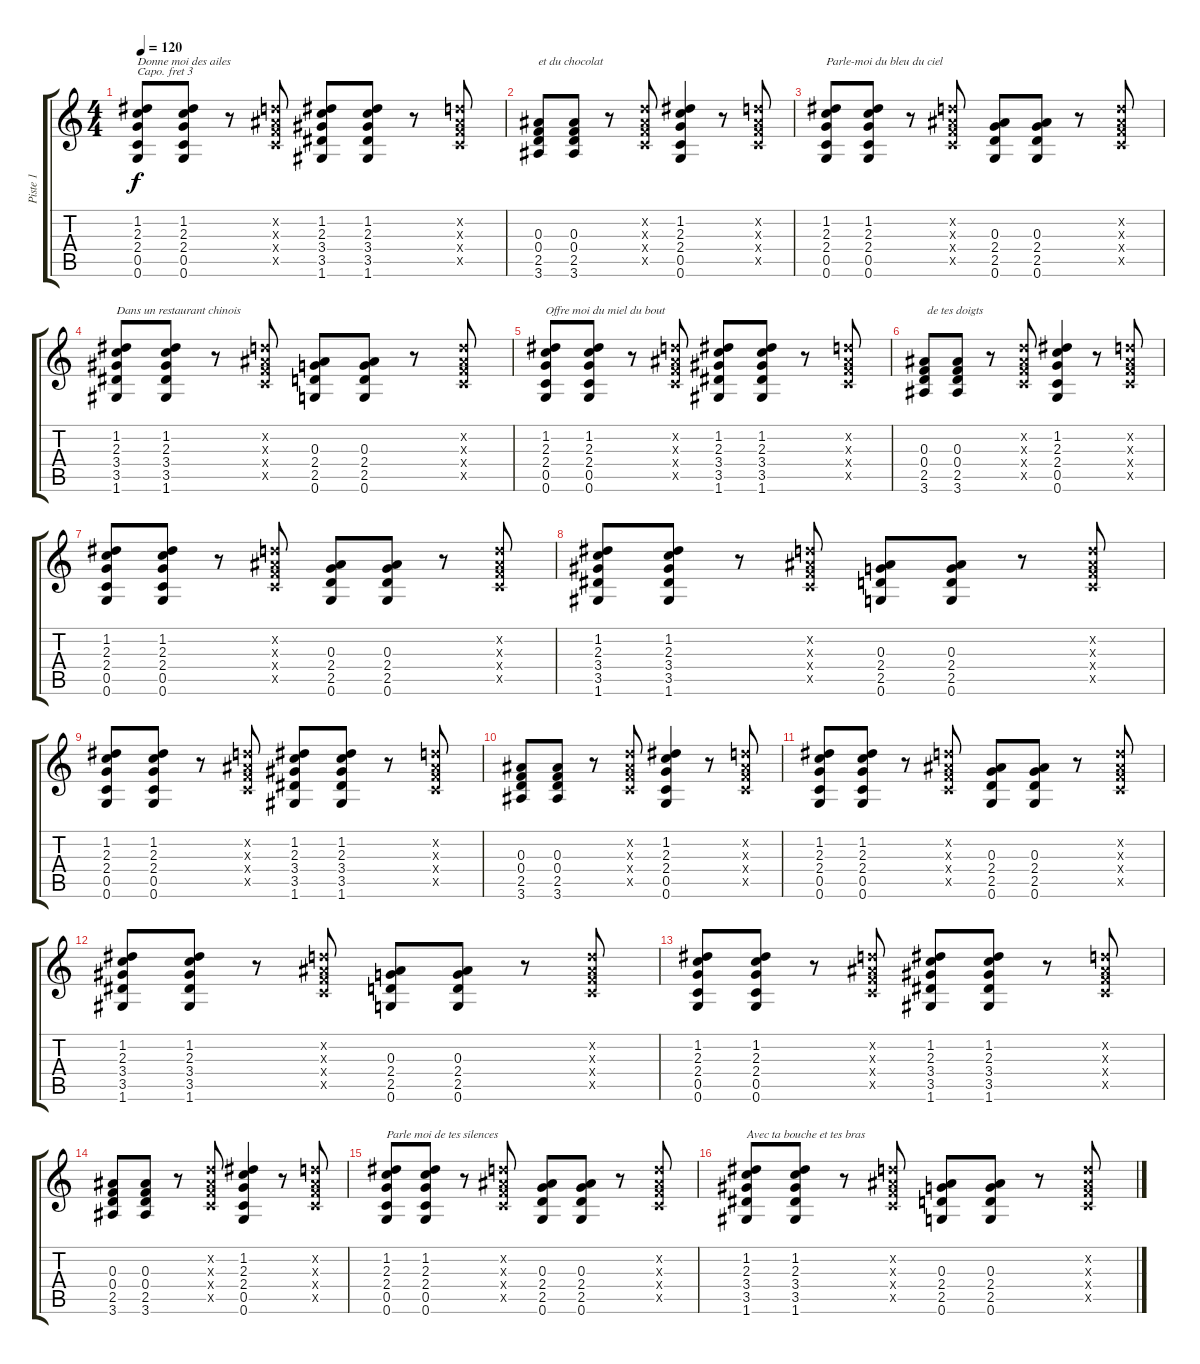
\track ("Piste 1" "Piste 1") {instrument acousticguitarnylon}
\staff {score tabs}
\capo 3
\tuning (E4 B3 G3 D3 A2 E2) {hide}
\ts (4 4)
\tempo 120
\clef g2
\ks c
(1.2 2.3 2.4 0.5 0.6).8{txt "Donne moi des ailes" dy f} (1.2 2.3 2.4 0.5 0.6).8 r.8 (0.2{x} 0.3{x} 0.4{x} 0.5{x}).8 (1.2 2.3 3.4 3.5 1.6).8 (1.2 2.3 3.4 3.5 1.6).8 r.8 (0.2{x} 0.3{x} 0.4{x} 0.5{x}).8 |
(0.3 0.4 2.5 3.6).8{txt "et du chocolat"} (0.3 0.4 2.5 3.6).8 r.8 (0.2{x} 0.3{x} 0.4{x} 0.5{x}).8 (1.2 2.3 2.4 0.5 0.6).4 r.8 (0.2{x} 0.3{x} 0.4{x} 0.5{x}).8 |
(1.2 2.3 2.4 0.5 0.6).8{txt "Parle-moi du bleu du ciel"} (1.2 2.3 2.4 0.5 0.6).8 r.8 (0.2{x} 0.3{x} 0.4{x} 0.5{x}).8 (0.3 2.4 2.5 0.6).8 (0.3 2.4 2.5 0.6).8 r.8 (0.2{x} 0.3{x} 0.4{x} 0.5{x}).8 |
(1.2 2.3 3.4 3.5 1.6).8{txt "Dans un restaurant chinois"} (1.2 2.3 3.4 3.5 1.6).8 r.8 (0.2{x} 0.3{x} 0.4{x} 0.5{x}).8 (0.3 2.4 2.5 0.6).8 (0.3 2.4 2.5 0.6).8 r.8 (0.2{x} 0.3{x} 0.4{x} 0.5{x}).8 |
(1.2 2.3 2.4 0.5 0.6).8{txt "Offre moi du miel du bout"} (1.2 2.3 2.4 0.5 0.6).8 r.8 (0.2{x} 0.3{x} 0.4{x} 0.5{x}).8 (1.2 2.3 3.4 3.5 1.6).8 (1.2 2.3 3.4 3.5 1.6).8 r.8 (0.2{x} 0.3{x} 0.4{x} 0.5{x}).8 |
(0.3 0.4 2.5 3.6).8{txt " de tes doigts"} (0.3 0.4 2.5 3.6).8 r.8 (0.2{x} 0.3{x} 0.4{x} 0.5{x}).8 (1.2 2.3 2.4 0.5 0.6).4 r.8 (0.2{x} 0.3{x} 0.4{x} 0.5{x}).8 |
(1.2 2.3 2.4 0.5 0.6).8 (1.2 2.3 2.4 0.5 0.6).8 r.8 (0.2{x} 0.3{x} 0.4{x} 0.5{x}).8 (0.3 2.4 2.5 0.6).8 (0.3 2.4 2.5 0.6).8 r.8 (0.2{x} 0.3{x} 0.4{x} 0.5{x}).8 |
(1.2 2.3 3.4 3.5 1.6).8 (1.2 2.3 3.4 3.5 1.6).8 r.8 (0.2{x} 0.3{x} 0.4{x} 0.5{x}).8 (0.3 2.4 2.5 0.6).8 (0.3 2.4 2.5 0.6).8 r.8 (0.2{x} 0.3{x} 0.4{x} 0.5{x}).8 |
(1.2 2.3 2.4 0.5 0.6).8 (1.2 2.3 2.4 0.5 0.6).8 r.8 (0.2{x} 0.3{x} 0.4{x} 0.5{x}).8 (1.2 2.3 3.4 3.5 1.6).8 (1.2 2.3 3.4 3.5 1.6).8 r.8 (0.2{x} 0.3{x} 0.4{x} 0.5{x}).8 |
(0.3 0.4 2.5 3.6).8 (0.3 0.4 2.5 3.6).8 r.8 (0.2{x} 0.3{x} 0.4{x} 0.5{x}).8 (1.2 2.3 2.4 0.5 0.6).4 r.8 (0.2{x} 0.3{x} 0.4{x} 0.5{x}).8 |
(1.2 2.3 2.4 0.5 0.6).8 (1.2 2.3 2.4 0.5 0.6).8 r.8 (0.2{x} 0.3{x} 0.4{x} 0.5{x}).8 (0.3 2.4 2.5 0.6).8 (0.3 2.4 2.5 0.6).8 r.8 (0.2{x} 0.3{x} 0.4{x} 0.5{x}).8 |
(1.2 2.3 3.4 3.5 1.6).8 (1.2 2.3 3.4 3.5 1.6).8 r.8 (0.2{x} 0.3{x} 0.4{x} 0.5{x}).8 (0.3 2.4 2.5 0.6).8 (0.3 2.4 2.5 0.6).8 r.8 (0.2{x} 0.3{x} 0.4{x} 0.5{x}).8 |
(1.2 2.3 2.4 0.5 0.6).8 (1.2 2.3 2.4 0.5 0.6).8 r.8 (0.2{x} 0.3{x} 0.4{x} 0.5{x}).8 (1.2 2.3 3.4 3.5 1.6).8 (1.2 2.3 3.4 3.5 1.6).8 r.8 (0.2{x} 0.3{x} 0.4{x} 0.5{x}).8 |
(0.3 0.4 2.5 3.6).8 (0.3 0.4 2.5 3.6).8 r.8 (0.2{x} 0.3{x} 0.4{x} 0.5{x}).8 (1.2 2.3 2.4 0.5 0.6).4 r.8 (0.2{x} 0.3{x} 0.4{x} 0.5{x}).8 |
(1.2 2.3 2.4 0.5 0.6).8{txt "Parle moi de tes silences"} (1.2 2.3 2.4 0.5 0.6).8 r.8 (0.2{x} 0.3{x} 0.4{x} 0.5{x}).8 (0.3 2.4 2.5 0.6).8 (0.3 2.4 2.5 0.6).8 r.8 (0.2{x} 0.3{x} 0.4{x} 0.5{x}).8 |
(1.2 2.3 3.4 3.5 1.6).8{txt "Avec ta bouche et tes bras"} (1.2 2.3 3.4 3.5 1.6).8 r.8 (0.2{x} 0.3{x} 0.4{x} 0.5{x}).8 (0.3 2.4 2.5 0.6).8 (0.3 2.4 2.5 0.6).8 r.8 (0.2{x} 0.3{x} 0.4{x} 0.5{x}).8
